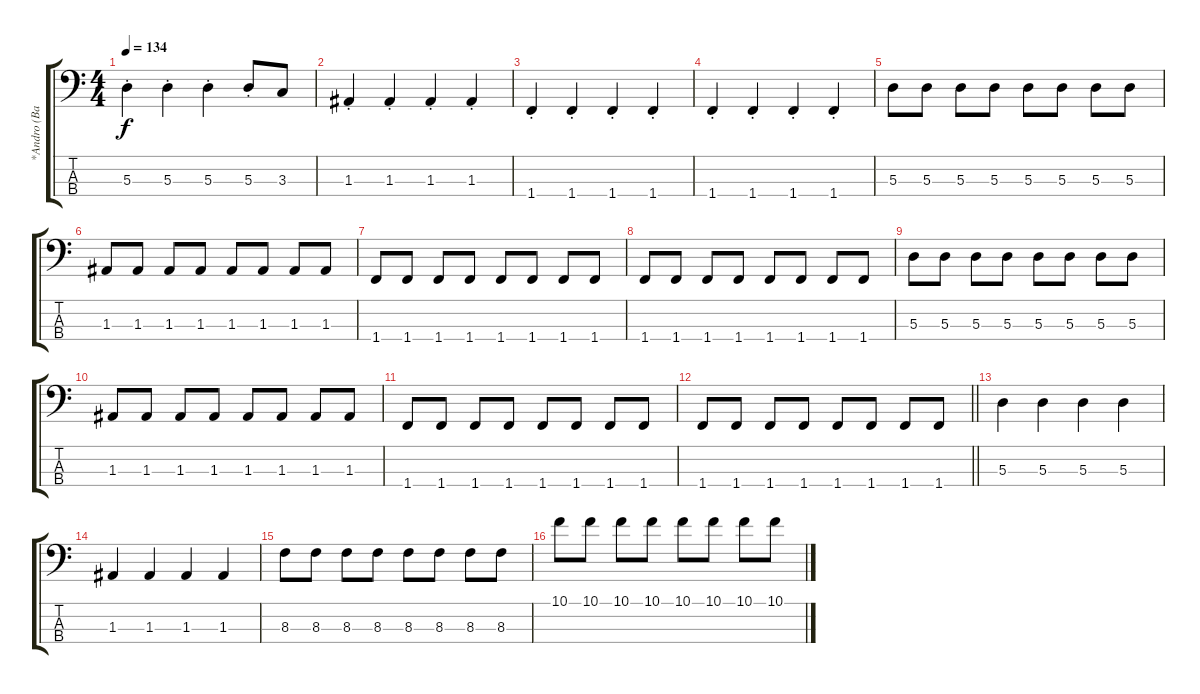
\track ("*Andro (Bass)" "*Andro (Ba") {instrument electricbassfinger}
\staff {score tabs}
\tuning (G2 D2 A1 E1) {hide}
\ts (4 4)
\tempo 134
\clef f4
\ks c
5.3{st}.4{dy f} 5.3{st}.4 5.3{st}.4 5.3{st}.8 3.3.8 |
1.3{st}.4 1.3{st}.4 1.3{st}.4 1.3{st}.4 |
1.4{st}.4 1.4{st}.4 1.4{st}.4 1.4{st}.4 |
1.4{st}.4 1.4{st}.4 1.4{st}.4 1.4{st}.4 |
5.3.8 5.3.8 5.3.8 5.3.8 5.3.8 5.3.8 5.3.8 5.3.8 |
1.3.8 1.3.8 1.3.8 1.3.8 1.3.8 1.3.8 1.3.8 1.3.8 |
1.4.8 1.4.8 1.4.8 1.4.8 1.4.8 1.4.8 1.4.8 1.4.8 |
1.4.8 1.4.8 1.4.8 1.4.8 1.4.8 1.4.8 1.4.8 1.4.8 |
5.3.8 5.3.8 5.3.8 5.3.8 5.3.8 5.3.8 5.3.8 5.3.8 |
1.3.8 1.3.8 1.3.8 1.3.8 1.3.8 1.3.8 1.3.8 1.3.8 |
1.4.8 1.4.8 1.4.8 1.4.8 1.4.8 1.4.8 1.4.8 1.4.8 |
\barLineRight lightlight
1.4.8 1.4.8 1.4.8 1.4.8 1.4.8 1.4.8 1.4.8 1.4.8 |
\section ("" "")
5.3.4 5.3.4 5.3.4 5.3.4 |
1.3.4 1.3.4 1.3.4 1.3.4 |
8.3.8 8.3.8 8.3.8 8.3.8 8.3.8 8.3.8 8.3.8 8.3.8 |
10.1.8 10.1.8 10.1.8 10.1.8 10.1.8 10.1.8 10.1.8 10.1.8
